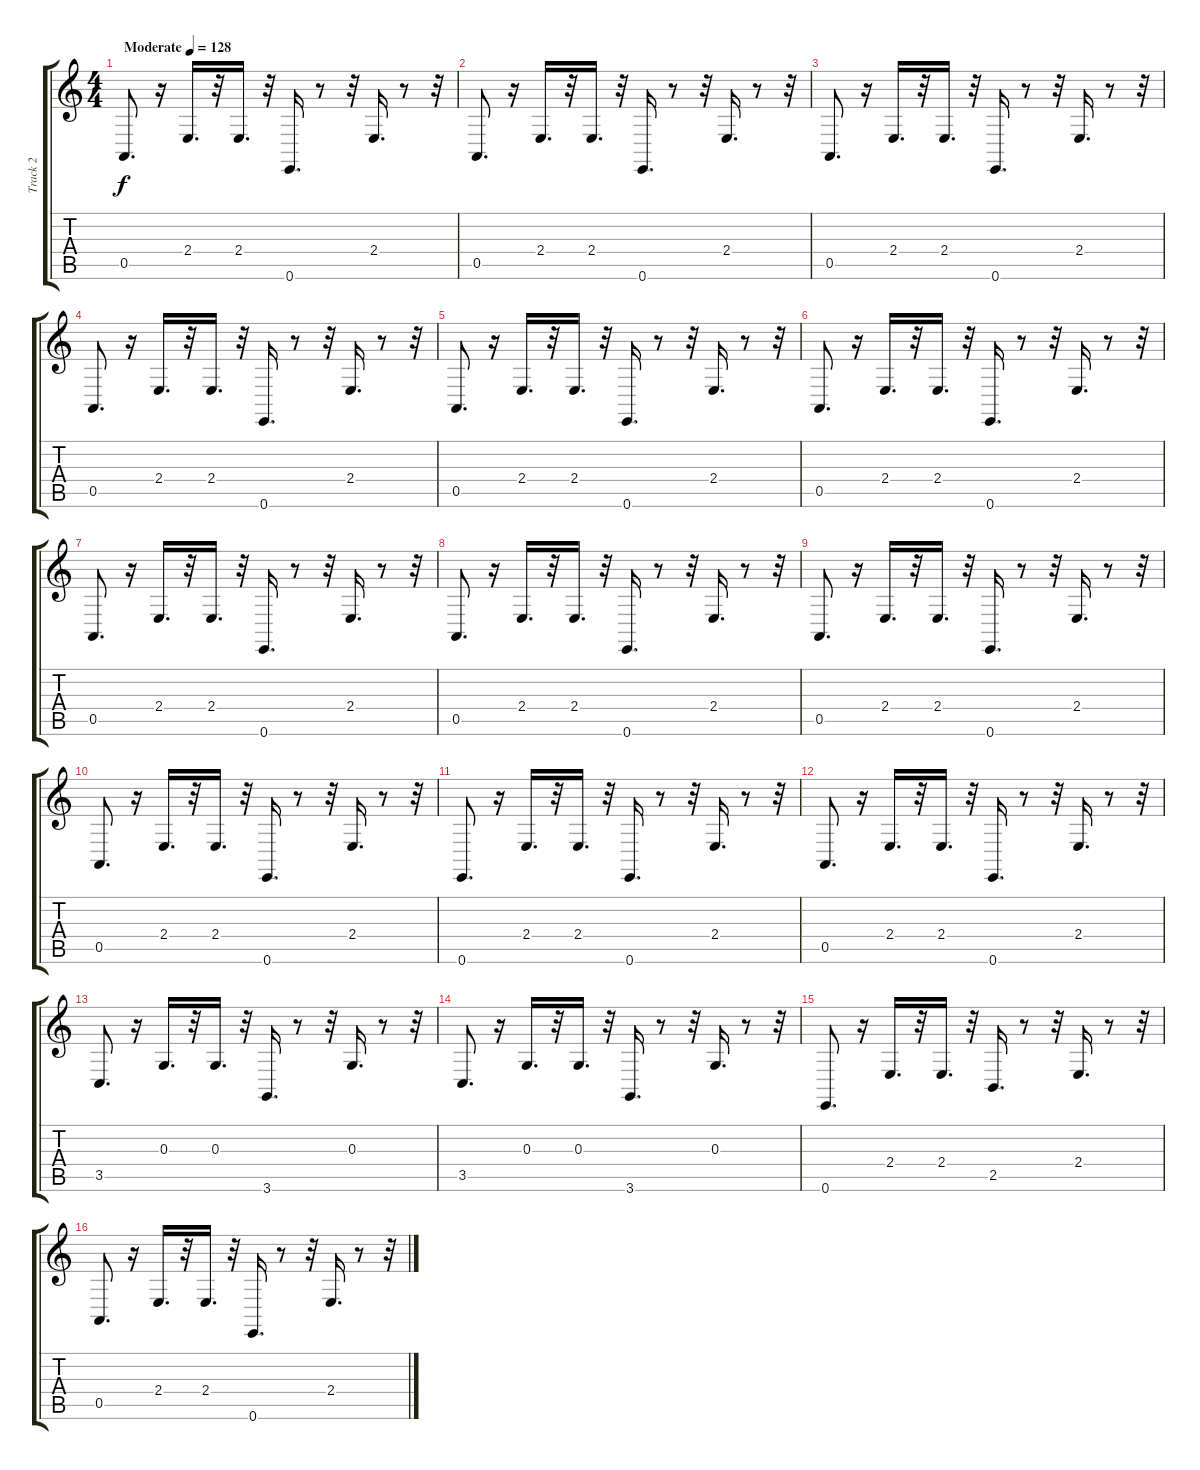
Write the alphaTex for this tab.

\track ("Track 2" "Track 2") {instrument acousticgrandpiano}
\staff {score tabs}
\tuning (E4 B3 G3 D3 A2 E2) {hide}
\ts (4 4)
\tempo (128 "Moderate")
\clef g2
\ks c
0.5.8{d dy f instrument acousticgrandpiano} r.16 2.4.16{d} r.32 2.4.16{d} r.32 0.6.16{d} r.8 r.32 2.4.16{d} r.8 r.32 |
0.5.8{d} r.16 2.4.16{d} r.32 2.4.16{d} r.32 0.6.16{d} r.8 r.32 2.4.16{d} r.8 r.32 |
0.5.8{d} r.16 2.4.16{d} r.32 2.4.16{d} r.32 0.6.16{d} r.8 r.32 2.4.16{d} r.8 r.32 |
0.5.8{d} r.16 2.4.16{d} r.32 2.4.16{d} r.32 0.6.16{d} r.8 r.32 2.4.16{d} r.8 r.32 |
0.5.8{d} r.16 2.4.16{d} r.32 2.4.16{d} r.32 0.6.16{d} r.8 r.32 2.4.16{d} r.8 r.32 |
0.5.8{d} r.16 2.4.16{d} r.32 2.4.16{d} r.32 0.6.16{d} r.8 r.32 2.4.16{d} r.8 r.32 |
0.5.8{d} r.16 2.4.16{d} r.32 2.4.16{d} r.32 0.6.16{d} r.8 r.32 2.4.16{d} r.8 r.32 |
0.5.8{d} r.16 2.4.16{d} r.32 2.4.16{d} r.32 0.6.16{d} r.8 r.32 2.4.16{d} r.8 r.32 |
0.5.8{d} r.16 2.4.16{d} r.32 2.4.16{d} r.32 0.6.16{d} r.8 r.32 2.4.16{d} r.8 r.32 |
0.5.8{d} r.16 2.4.16{d} r.32 2.4.16{d} r.32 0.6.16{d} r.8 r.32 2.4.16{d} r.8 r.32 |
0.6.8{d} r.16 2.4.16{d} r.32 2.4.16{d} r.32 0.6.16{d} r.8 r.32 2.4.16{d} r.8 r.32 |
0.5.8{d} r.16 2.4.16{d} r.32 2.4.16{d} r.32 0.6.16{d} r.8 r.32 2.4.16{d} r.8 r.32 |
3.5.8{d} r.16 0.3.16{d} r.32 0.3.16{d} r.32 3.6.16{d} r.8 r.32 0.3.16{d} r.8 r.32 |
3.5.8{d} r.16 0.3.16{d} r.32 0.3.16{d} r.32 3.6.16{d} r.8 r.32 0.3.16{d} r.8 r.32 |
0.6.8{d} r.16 2.4.16{d} r.32 2.4.16{d} r.32 2.5.16{d} r.8 r.32 2.4.16{d} r.8 r.32 |
0.5.8{d} r.16 2.4.16{d} r.32 2.4.16{d} r.32 0.6.16{d} r.8 r.32 2.4.16{d} r.8 r.32
